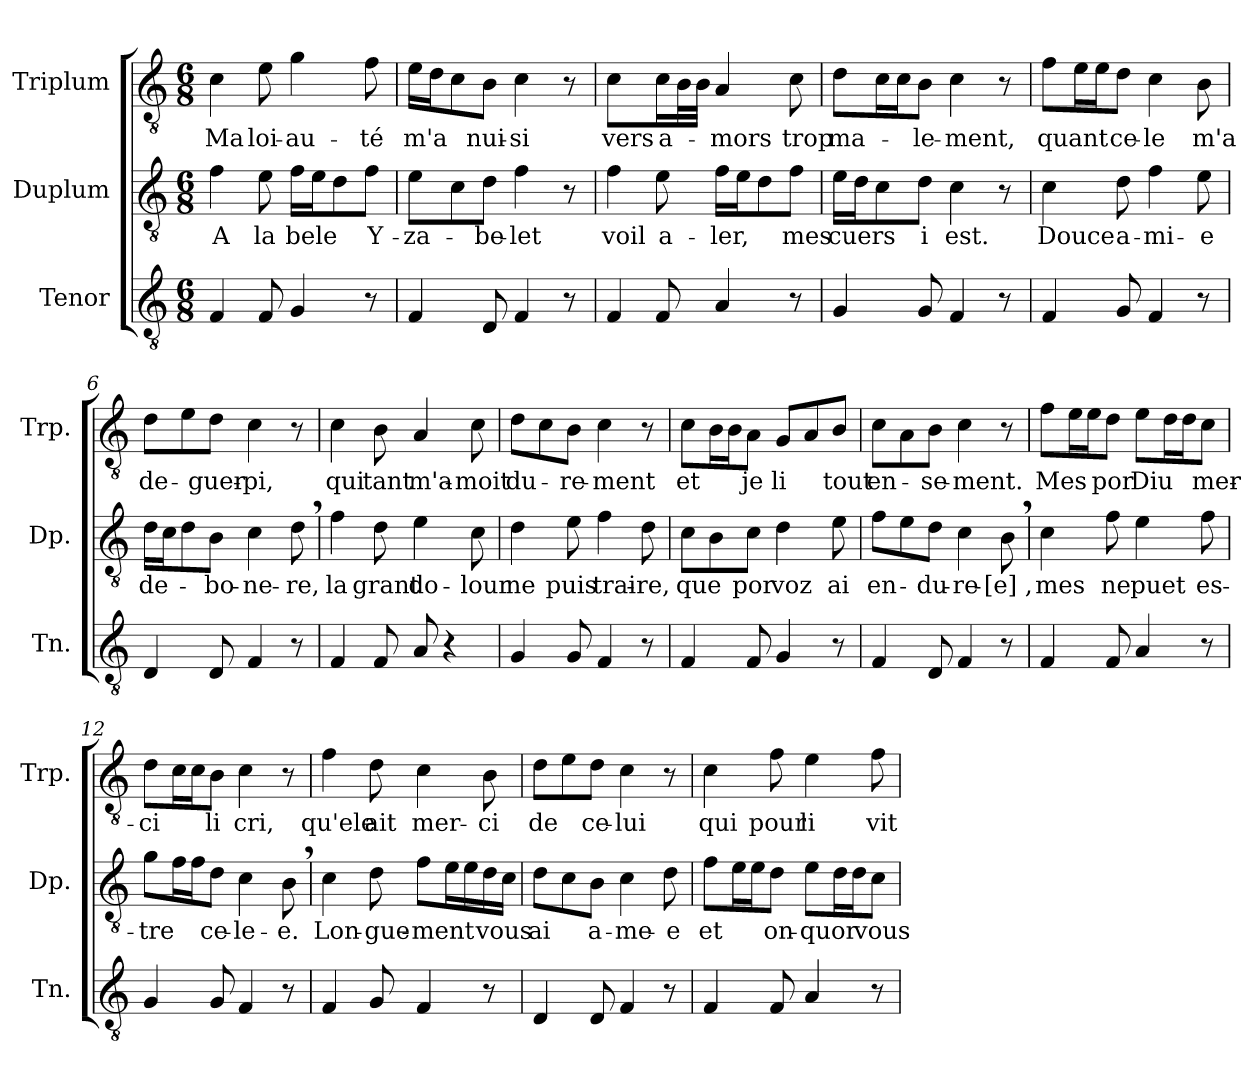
**kern	**kern	**text	**kern	**text
*part3	*part2	*part2	*part1	*part1
*staff3	*staff2	*staff2	*staff1	*staff1
*I"Tenor	*I"Duplum	*	*I"Triplum	*
*I'Tn.	*I'Dp.	*	*I'Trp.	*
*clefGv2	*clefGv2	*	*clefGv2	*
*k[]	*k[]	*	*k[]	*
*M6/8	*M6/8	*	*M6/8	*
=1	=1	=1	=1	=1
!	!	!LO:LY:b	!	!LO:LY:b
4F/	4f\	A	4c\	Ma
!	!	!LO:LY:b	!	!LO:LY:b
8F/	8e\	la	8e\	loi-
!	!	!LO:LY:b	!	!LO:LY:b
4G/	16f\LL	bele	4g\	-au-
.	16e\J	.	.	.
.	8d\	.	.	.
!	!	!LO:LY:b	!	!LO:LY:b
8r	8f\J	Y-	8f\	-té
=2	=2	=2	=2	=2
!	!	!LO:LY:b	!	!LO:LY:b
4F/	8e\L	-za-	16e\LL	m'a
.	.	.	16d\J	.
.	8c\	.	8c\	.
!	!	!LO:LY:b	!	!LO:LY:b
8D/	8d\J	-be-	8B\J	nui-
!	!	!LO:LY:b	!	!LO:LY:b
4F/	4f\	-let	4c\	-si
8r	8r	.	8r	.
=3	=3	=3	=3	=3
!	!	!LO:LY:b	!	!LO:LY:b
4F/	4f\	voil	4c\	vers
!	!	!LO:LY:b	!	!LO:LY:b
8F/	8e\	a-	16c\LL	a-
*	*	*	*tremolo	*
.	.	.	32B\	.
.	.	.	32B\JJJ	.
*	*	*	*Xtremolo	*
!	!	!LO:LY:b	!	!LO:LY:b
4A/	16f\LL	-ler,	4A/	-mors
.	16e\J	.	.	.
.	8d\	.	.	.
!	!	!LO:LY:b	!	!LO:LY:b
8r	8f\J	mes	8c\	trop
=4	=4	=4	=4	=4
!	!	!LO:LY:b	!	!LO:LY:b
4G/	16e\LL	cuers	8d\L	ma-
.	16d\J	.	.	.
*	*	*	*tremolo	*
.	8c\	.	16c\	.
.	.	.	16c\	.
*	*	*	*Xtremolo	*
!	!	!LO:LY:b	!	!LO:LY:b
8G/	8d\J	i	8B\J	-le-
!	!	!LO:LY:b	!	!LO:LY:b
4F/	4c\	est.	4c\	-ment,
8r	8r	.	8r	.
=5	=5	=5	=5	=5
!	!	!LO:LY:b	!	!LO:LY:b
4F/	4c\	Douce	8f\L	quant
*	*	*	*tremolo	*
.	.	.	16e\	.
.	.	.	16e\	.
*	*	*	*Xtremolo	*
!	!	!LO:LY:b	!	!LO:LY:b
8G/	8d\	a-	8d\J	ce-
!	!	!LO:LY:b	!	!LO:LY:b
4F/	4f\	-mi-	4c\	-le
!	!	!LO:LY:b	!	!LO:LY:b
8r	8e\	-e	8B\	m'a
!!LO:LB:g=z
=6	=6	=6	=6	=6
!	!	!LO:LY:b	!	!LO:LY:b
4D/	16d\LL	de-	8d\L	de-
.	16c\J	.	.	.
.	8d\	.	8e\	.
!	!	!LO:LY:b	!	!LO:LY:b
8D/	8B\J	-bo-	8d\J	-guer-
!	!	!LO:LY:b	!	!LO:LY:b
4F/	4c\	-ne-	4c\	-pi,
!	!	!LO:LY:b	!	!
8r	8d,\	-re,	8r	.
=7	=7	=7	=7	=7
!	!	!LO:LY:b	!	!LO:LY:b
4F/	4f\	la	4c\	qui
!	!	!LO:LY:b	!	!LO:LY:b
8F/	8d\	grant	8B\	tant
!	!	!LO:LY:b	!	!LO:LY:b
8A/	4e\	do-	4A/	m'a-
4r	.	.	.	.
!	!	!LO:LY:b	!	!LO:LY:b
.	8c\	-lour	8c\	-moit
=8	=8	=8	=8	=8
!	!	!LO:LY:b	!	!LO:LY:b
4G/	4d\	ne	8d\L	du-
.	.	.	8c\	.
!	!	!LO:LY:b	!	!LO:LY:b
8G/	8e\	puis	8B\J	-re-
!	!	!LO:LY:b	!	!LO:LY:b
4F/	4f\	trai-	4c\	-ment
!	!	!LO:LY:b	!	!
8r	8d\	-re,	8r	.
=9	=9	=9	=9	=9
!	!	!LO:LY:b	!	!LO:LY:b
4F/	8c\L	que	8c\L	et
*	*	*	*tremolo	*
.	8B\	.	16B\	.
.	.	.	16B\	.
*	*	*	*Xtremolo	*
!	!	!LO:LY:b	!	!LO:LY:b
8F/	8c\J	por	8A\J	je
!	!	!LO:LY:b	!	!LO:LY:b
4G/	4d\	voz	8G/L	li
.	.	.	8A/	.
!	!	!LO:LY:b	!	!LO:LY:b
8r	8e\	ai	8B/J	tout
=10	=10	=10	=10	=10
!	!	!LO:LY:b	!	!LO:LY:b
4F/	8f\L	en-	8c\L	en-
.	8e\	.	8A\	.
!	!	!LO:LY:b	!	!LO:LY:b
8D/	8d\J	-du-	8B\J	-se-
!	!	!LO:LY:b	!	!LO:LY:b
4F/	4c\	-re-	4c\	-ment.
!	!	!LO:LY:b	!	!
8r	8B,\	-[e],	8r	.
!!LO:LB:g=z
=11	=11	=11	=11	=11
!	!	!LO:LY:b	!	!LO:LY:b
4F/	4c\	mes	8f\L	Mes
*	*	*	*tremolo	*
.	.	.	16e\	.
.	.	.	16e\	.
*	*	*	*Xtremolo	*
!	!	!LO:LY:b	!	!LO:LY:b
8F/	8f\	ne	8d\J	por
!	!	!LO:LY:b	!	!LO:LY:b
4A/	4e\	puet	8e\L	Diu
*	*	*	*tremolo	*
.	.	.	16d\	.
.	.	.	16d\	.
*	*	*	*Xtremolo	*
!	!	!LO:LY:b	!	!LO:LY:b
8r	8f\	es-	8c\J	mer-
=12	=12	=12	=12	=12
!	!	!LO:LY:b	!	!LO:LY:b
4G/	8g\L	-tre	8d\L	-ci
*	*tremolo	*	*	*
*	*	*	*tremolo	*
.	16f\	.	16c\	.
.	16f\	.	16c\	.
*	*	*	*Xtremolo	*
*	*Xtremolo	*	*	*
!	!	!LO:LY:b	!	!LO:LY:b
8G/	8d\J	ce-	8B\J	li
!	!	!LO:LY:b	!	!LO:LY:b
4F/	4c\	-le-	4c\	cri,
!	!	!LO:LY:b	!	!
8r	8B,\	-e.	8r	.
=13	=13	=13	=13	=13
!	!	!LO:LY:b	!	!LO:LY:b
4F/	4c\	Lon-	4f\	qu'ele
!	!	!LO:LY:b	!	!LO:LY:b
8G/	8d\	-gue-	8d\	ait
!	!	!LO:LY:b	!	!LO:LY:b
4F/	8f\L	-ment	4c\	mer-
*	*tremolo	*	*	*
.	16e\	.	.	.
.	16e\	.	.	.
*	*Xtremolo	*	*	*
!	!	!LO:LY:b	!	!LO:LY:b
8r	16d\L	vous	8B\	-ci
.	16c\JJ	.	.	.
=14	=14	=14	=14	=14
!	!	!LO:LY:b	!	!LO:LY:b
4D/	8d\L	ai	8d\L	de
.	8c\	.	8e\	.
!	!	!LO:LY:b	!	!LO:LY:b
8D/	8B\J	a-	8d\J	ce-
!	!	!LO:LY:b	!	!LO:LY:b
4F/	4c\	-me-	4c\	-lui
!	!	!LO:LY:b	!	!
8r	8d\	-e	8r	.
=15	=15	=15	=15	=15
!	!	!LO:LY:b	!	!LO:LY:b
4F/	8f\L	et	4c\	qui
*	*tremolo	*	*	*
.	16e\	.	.	.
.	16e\	.	.	.
*	*Xtremolo	*	*	*
!	!	!LO:LY:b	!	!LO:LY:b
8F/	8d\J	on-	8f\	pour
!	!	!LO:LY:b	!	!LO:LY:b
4A/	8e\L	-quor	4e\	li
*	*tremolo	*	*	*
.	16d\	.	.	.
.	16d\	.	.	.
*	*Xtremolo	*	*	*
!	!	!LO:LY:b	!	!LO:LY:b
8r	8c\J	vous	8f\	vit
=	=	=	=	=
*-	*-	*-	*-	*-
